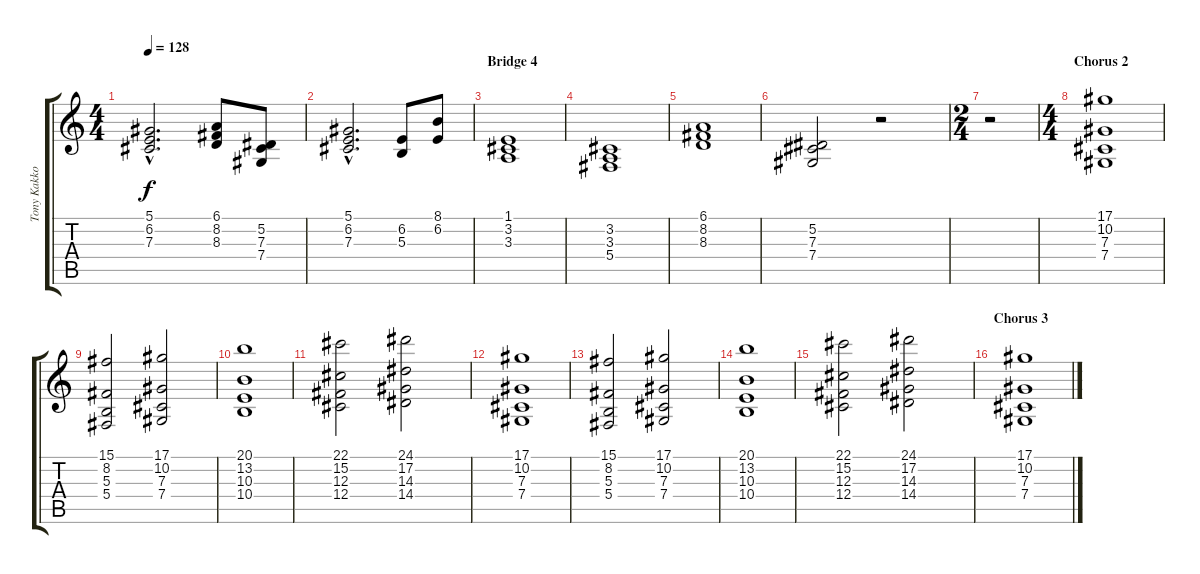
\track ("Tony Kakko LH" "Tony Kakko") {instrument stringensemble1}
\staff {score tabs}
\tuning (Eb4 Bb3 Gb3 Db3 Ab2 Eb2) {hide}
\ts (4 4)
\tempo 128
\clef g2
\ks c
(5.1{hac} 6.2{hac} 7.3{hac}).2{d dy f} (6.1 8.2 8.3).8 (5.2 7.3 7.4).8 |
(5.1{hac} 6.2{hac} 7.3{hac}).2{d} (6.2 5.3).8 (8.1 6.2).8 |
\section ("" "Bridge 4")
(1.1 3.2 3.3).1 |
(3.2 3.3 5.4).1 |
(6.1 8.2 8.3).1 |
(5.2 7.3 7.4).2 r.2 |
\ts (2 4)
r.2 |
\ts (4 4)
\section ("" "Chorus 2")
(17.1 10.2 7.3 7.4).1 |
(15.1 8.2 5.3 5.4).2 (17.1 10.2 7.3 7.4).2 |
(20.1 13.2 10.3 10.4).1 |
(22.1 15.2 12.3 12.4).2 (24.1 17.2 14.3 14.4).2 |
(17.1 10.2 7.3 7.4).1 |
(15.1 8.2 5.3 5.4).2 (17.1 10.2 7.3 7.4).2 |
(20.1 13.2 10.3 10.4).1 |
(22.1 15.2 12.3 12.4).2 (24.1 17.2 14.3 14.4).2 |
\section ("" "Chorus 3")
(17.1 10.2 7.3 7.4).1
